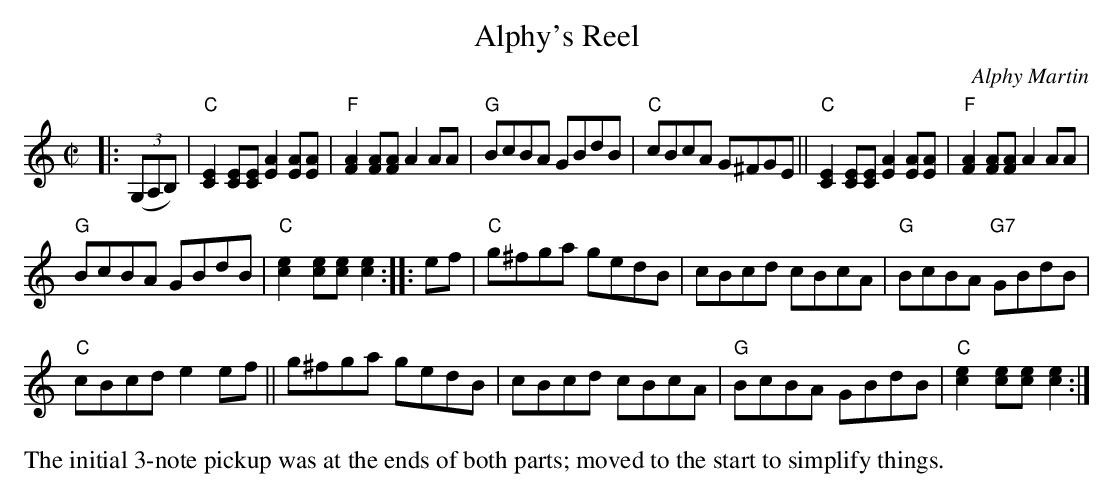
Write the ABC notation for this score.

X:1
T: Alphy's Reel
C: Alphy Martin
M: C|
L: 1/8
K: C
|: (3(G,A,B,) |\
"C"[E2C2][EC][EC] [A2E2][AE][AE] | "F"[A2F2][AF][AF] A2AA | "G"BcBA GBdB | "C"cBcA G^FGE ||\
"C"[E2C2][EC][EC] [A2E2][AE][AE] | "F"[A2F2][AF][AF] A2AA |
"G"BcBA GBdB | "C"[e2c2][ec][ec] [e2c2] :: ef |\
"C"g^fga gedB | cBcd cBcA | "G"BcBA "G7"GBdB |
"C"cBcd e2ef || g^fga gedB | cBcd cBcA | "G"BcBA GBdB | "C"[e2c2][ec][ec] [e2c2] :|
